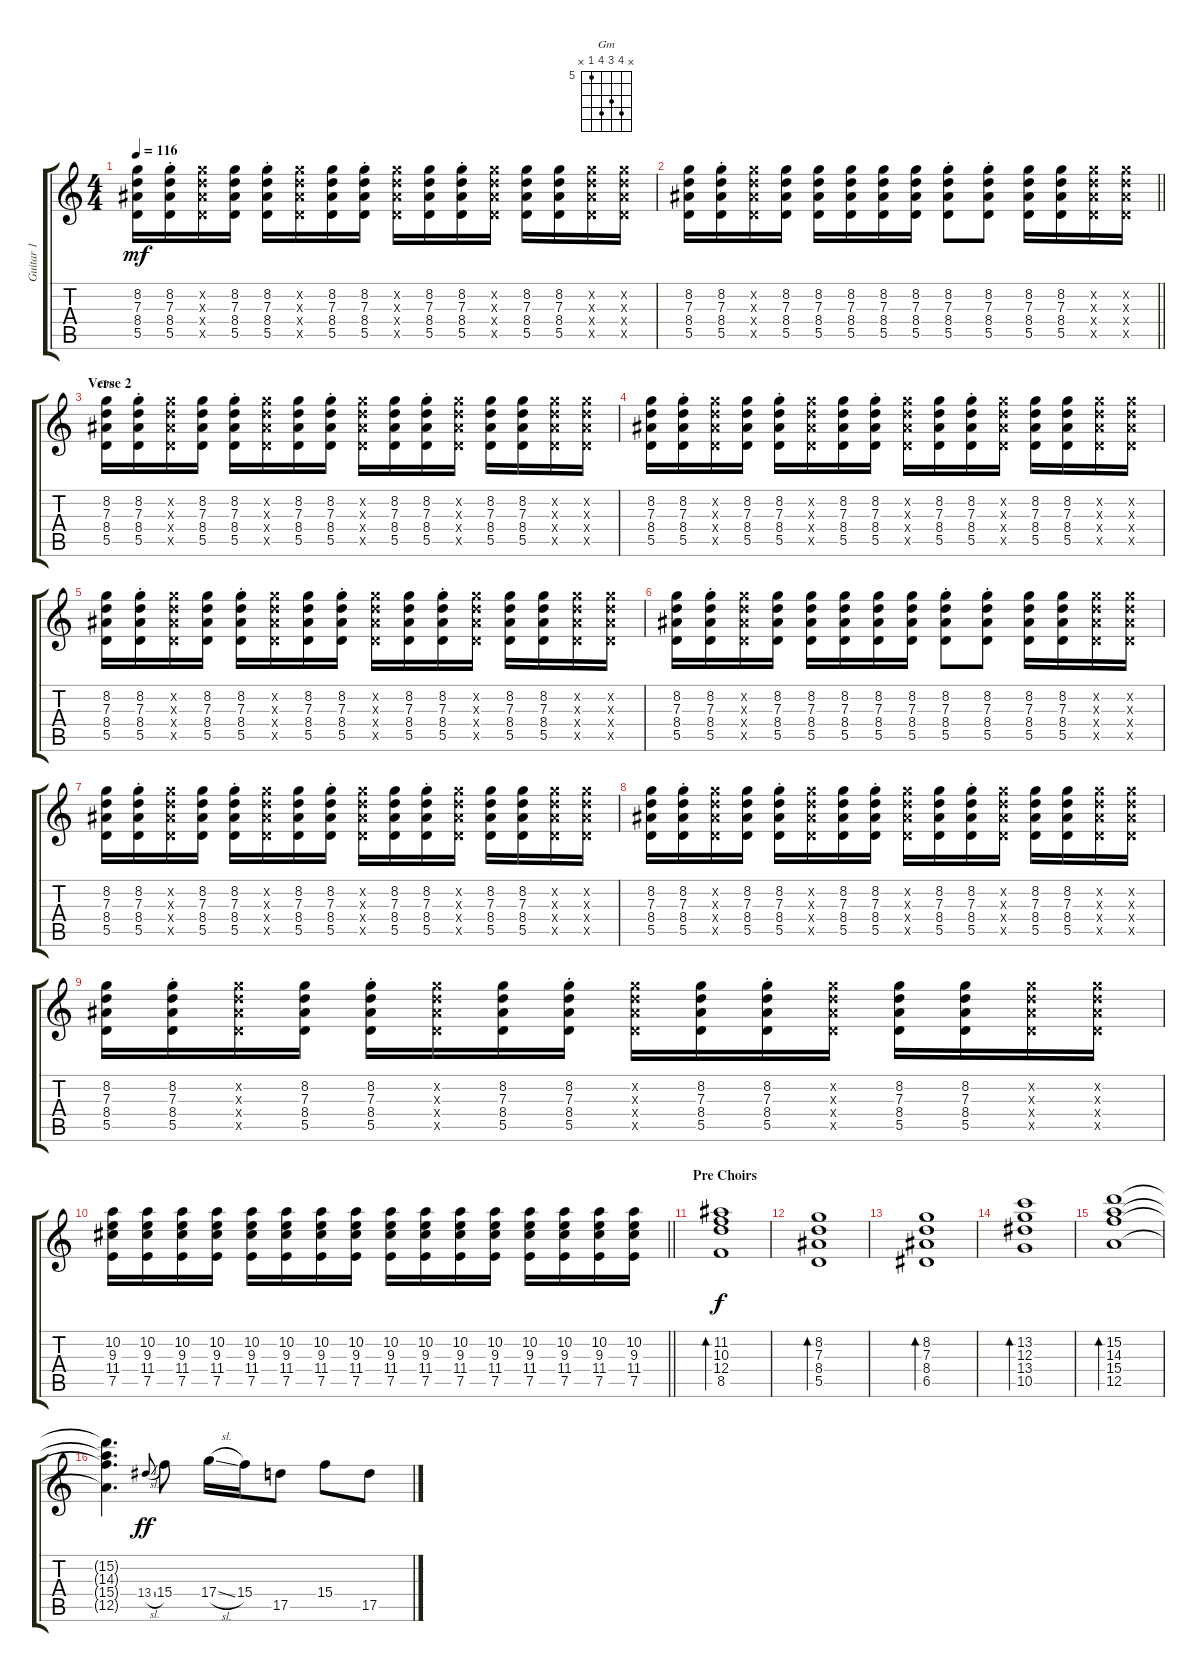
\track ("Guitar 1" "Guitar 1") {instrument electricguitarclean}
\staff {score tabs}
\tuning (E4 B3 G3 D3 A2 E2) {hide}
\chord ("Gm" x 8 7 8 5 x) {firstfret 5}
\ts (4 4)
\tempo 116
\clef g2
\ks c
(8.2 7.3 8.4 5.5).16{dy mf} (8.2{st} 7.3{st} 8.4{st} 5.5{st}).16 (8.2{x} 7.3{x} 8.4{x} 5.5{x}).16 (8.2 7.3 8.4 5.5).16 (8.2{st} 7.3{st} 8.4{st} 5.5{st}).16 (8.2{x} 7.3{x} 8.4{x} 5.5{x}).16 (8.2 7.3 8.4 5.5).16 (8.2{st} 7.3{st} 8.4{st} 5.5{st}).16 (8.2{x} 7.3{x} 8.4{x} 5.5{x}).16 (8.2 7.3 8.4 5.5).16 (8.2{st} 7.3{st} 8.4{st} 5.5{st}).16 (8.2{x} 7.3{x} 8.4{x} 5.5{x}).16 (8.2 7.3 8.4 5.5).16 (8.2 7.3 8.4 5.5).16 (8.2{x} 7.3{x} 8.4{x} 5.5{x}).16 (8.2{x} 7.3{x} 8.4{x} 5.5{x}).16 |
\barLineRight lightlight
(8.2 7.3 8.4 5.5).16 (8.2{st} 7.3{st} 8.4{st} 5.5{st}).16 (8.2{x} 7.3{x} 8.4{x} 5.5{x}).16 (8.2 7.3 8.4 5.5).16 (8.2 7.3 8.4 5.5).16 (8.2 7.3 8.4 5.5).16 (8.2 7.3 8.4 5.5).16 (8.2 7.3 8.4 5.5).16 (8.2{st} 7.3{st} 8.4{st} 5.5{st}).8 (8.2{st} 7.3{st} 8.4{st} 5.5{st}).8 (8.2 7.3 8.4 5.5).16 (8.2 7.3 8.4 5.5).16 (8.2{x} 7.3{x} 8.4{x} 5.5{x}).16 (8.2{x} 7.3{x} 8.4{x} 5.5{x}).16 |
\section ("" "Verse 2")
(8.2 7.3 8.4 5.5).16{ch "Gm"} (8.2{st} 7.3{st} 8.4{st} 5.5{st}).16 (8.2{x} 7.3{x} 8.4{x} 5.5{x}).16 (8.2 7.3 8.4 5.5).16 (8.2{st} 7.3{st} 8.4{st} 5.5{st}).16 (8.2{x} 7.3{x} 8.4{x} 5.5{x}).16 (8.2 7.3 8.4 5.5).16 (8.2{st} 7.3{st} 8.4{st} 5.5{st}).16 (8.2{x} 7.3{x} 8.4{x} 5.5{x}).16 (8.2 7.3 8.4 5.5).16 (8.2{st} 7.3{st} 8.4{st} 5.5{st}).16 (8.2{x} 7.3{x} 8.4{x} 5.5{x}).16 (8.2 7.3 8.4 5.5).16 (8.2 7.3 8.4 5.5).16 (8.2{x} 7.3{x} 8.4{x} 5.5{x}).16 (8.2{x} 7.3{x} 8.4{x} 5.5{x}).16 |
(8.2 7.3 8.4 5.5).16 (8.2{st} 7.3{st} 8.4{st} 5.5{st}).16 (8.2{x} 7.3{x} 8.4{x} 5.5{x}).16 (8.2 7.3 8.4 5.5).16 (8.2{st} 7.3{st} 8.4{st} 5.5{st}).16 (8.2{x} 7.3{x} 8.4{x} 5.5{x}).16 (8.2 7.3 8.4 5.5).16 (8.2{st} 7.3{st} 8.4{st} 5.5{st}).16 (8.2{x} 7.3{x} 8.4{x} 5.5{x}).16 (8.2 7.3 8.4 5.5).16 (8.2{st} 7.3{st} 8.4{st} 5.5{st}).16 (8.2{x} 7.3{x} 8.4{x} 5.5{x}).16 (8.2 7.3 8.4 5.5).16 (8.2 7.3 8.4 5.5).16 (8.2{x} 7.3{x} 8.4{x} 5.5{x}).16 (8.2{x} 7.3{x} 8.4{x} 5.5{x}).16 |
(8.2 7.3 8.4 5.5).16 (8.2{st} 7.3{st} 8.4{st} 5.5{st}).16 (8.2{x} 7.3{x} 8.4{x} 5.5{x}).16 (8.2 7.3 8.4 5.5).16 (8.2{st} 7.3{st} 8.4{st} 5.5{st}).16 (8.2{x} 7.3{x} 8.4{x} 5.5{x}).16 (8.2 7.3 8.4 5.5).16 (8.2{st} 7.3{st} 8.4{st} 5.5{st}).16 (8.2{x} 7.3{x} 8.4{x} 5.5{x}).16 (8.2 7.3 8.4 5.5).16 (8.2{st} 7.3{st} 8.4{st} 5.5{st}).16 (8.2{x} 7.3{x} 8.4{x} 5.5{x}).16 (8.2 7.3 8.4 5.5).16 (8.2 7.3 8.4 5.5).16 (8.2{x} 7.3{x} 8.4{x} 5.5{x}).16 (8.2{x} 7.3{x} 8.4{x} 5.5{x}).16 |
(8.2 7.3 8.4 5.5).16 (8.2{st} 7.3{st} 8.4{st} 5.5{st}).16 (8.2{x} 7.3{x} 8.4{x} 5.5{x}).16 (8.2 7.3 8.4 5.5).16 (8.2 7.3 8.4 5.5).16 (8.2 7.3 8.4 5.5).16 (8.2 7.3 8.4 5.5).16 (8.2 7.3 8.4 5.5).16 (8.2{st} 7.3{st} 8.4{st} 5.5{st}).8 (8.2{st} 7.3{st} 8.4{st} 5.5{st}).8 (8.2 7.3 8.4 5.5).16 (8.2 7.3 8.4 5.5).16 (8.2{x} 7.3{x} 8.4{x} 5.5{x}).16 (8.2{x} 7.3{x} 8.4{x} 5.5{x}).16 |
(8.2 7.3 8.4 5.5).16 (8.2{st} 7.3{st} 8.4{st} 5.5{st}).16 (8.2{x} 7.3{x} 8.4{x} 5.5{x}).16 (8.2 7.3 8.4 5.5).16 (8.2{st} 7.3{st} 8.4{st} 5.5{st}).16 (8.2{x} 7.3{x} 8.4{x} 5.5{x}).16 (8.2 7.3 8.4 5.5).16 (8.2{st} 7.3{st} 8.4{st} 5.5{st}).16 (8.2{x} 7.3{x} 8.4{x} 5.5{x}).16 (8.2 7.3 8.4 5.5).16 (8.2{st} 7.3{st} 8.4{st} 5.5{st}).16 (8.2{x} 7.3{x} 8.4{x} 5.5{x}).16 (8.2 7.3 8.4 5.5).16 (8.2 7.3 8.4 5.5).16 (8.2{x} 7.3{x} 8.4{x} 5.5{x}).16 (8.2{x} 7.3{x} 8.4{x} 5.5{x}).16 |
(8.2 7.3 8.4 5.5).16 (8.2{st} 7.3{st} 8.4{st} 5.5{st}).16 (8.2{x} 7.3{x} 8.4{x} 5.5{x}).16 (8.2 7.3 8.4 5.5).16 (8.2{st} 7.3{st} 8.4{st} 5.5{st}).16 (8.2{x} 7.3{x} 8.4{x} 5.5{x}).16 (8.2 7.3 8.4 5.5).16 (8.2{st} 7.3{st} 8.4{st} 5.5{st}).16 (8.2{x} 7.3{x} 8.4{x} 5.5{x}).16 (8.2 7.3 8.4 5.5).16 (8.2{st} 7.3{st} 8.4{st} 5.5{st}).16 (8.2{x} 7.3{x} 8.4{x} 5.5{x}).16 (8.2 7.3 8.4 5.5).16 (8.2 7.3 8.4 5.5).16 (8.2{x} 7.3{x} 8.4{x} 5.5{x}).16 (8.2{x} 7.3{x} 8.4{x} 5.5{x}).16 |
(8.2 7.3 8.4 5.5).16 (8.2{st} 7.3{st} 8.4{st} 5.5{st}).16 (8.2{x} 7.3{x} 8.4{x} 5.5{x}).16 (8.2 7.3 8.4 5.5).16 (8.2{st} 7.3{st} 8.4{st} 5.5{st}).16 (8.2{x} 7.3{x} 8.4{x} 5.5{x}).16 (8.2 7.3 8.4 5.5).16 (8.2{st} 7.3{st} 8.4{st} 5.5{st}).16 (8.2{x} 7.3{x} 8.4{x} 5.5{x}).16 (8.2 7.3 8.4 5.5).16 (8.2{st} 7.3{st} 8.4{st} 5.5{st}).16 (8.2{x} 7.3{x} 8.4{x} 5.5{x}).16 (8.2 7.3 8.4 5.5).16 (8.2 7.3 8.4 5.5).16 (8.2{x} 7.3{x} 8.4{x} 5.5{x}).16 (8.2{x} 7.3{x} 8.4{x} 5.5{x}).16 |
\barLineRight lightlight
(10.2 9.3 11.4 7.5).16 (10.2 9.3 11.4 7.5).16 (10.2 9.3 11.4 7.5).16 (10.2 9.3 11.4 7.5).16 (10.2 9.3 11.4 7.5).16 (10.2 9.3 11.4 7.5).16 (10.2 9.3 11.4 7.5).16 (10.2 9.3 11.4 7.5).16 (10.2 9.3 11.4 7.5).16 (10.2 9.3 11.4 7.5).16 (10.2 9.3 11.4 7.5).16 (10.2 9.3 11.4 7.5).16 (10.2 9.3 11.4 7.5).16 (10.2 9.3 11.4 7.5).16 (10.2 9.3 11.4 7.5).16 (10.2 9.3 11.4 7.5).16 |
\section ("" "Pre Choirs")
(11.2 10.3 12.4 8.5).1{bd 240 dy f} |
(8.2 7.3 8.4 5.5).1{bd 240} |
(8.2 7.3 8.4 6.5).1{bd 240} |
(13.2 12.3 13.4 10.5).1{bd 240} |
(15.2 14.3 15.4 12.5).1{bd 240} |
(15.2{t} 14.3{t} 15.4{t} 12.5{t}).4{d} 13.4{sl}.8{gr onbeat dy ff} 15.4.8 17.4{sl}.16 15.4.16 17.5.8 15.4.8 17.5.8
